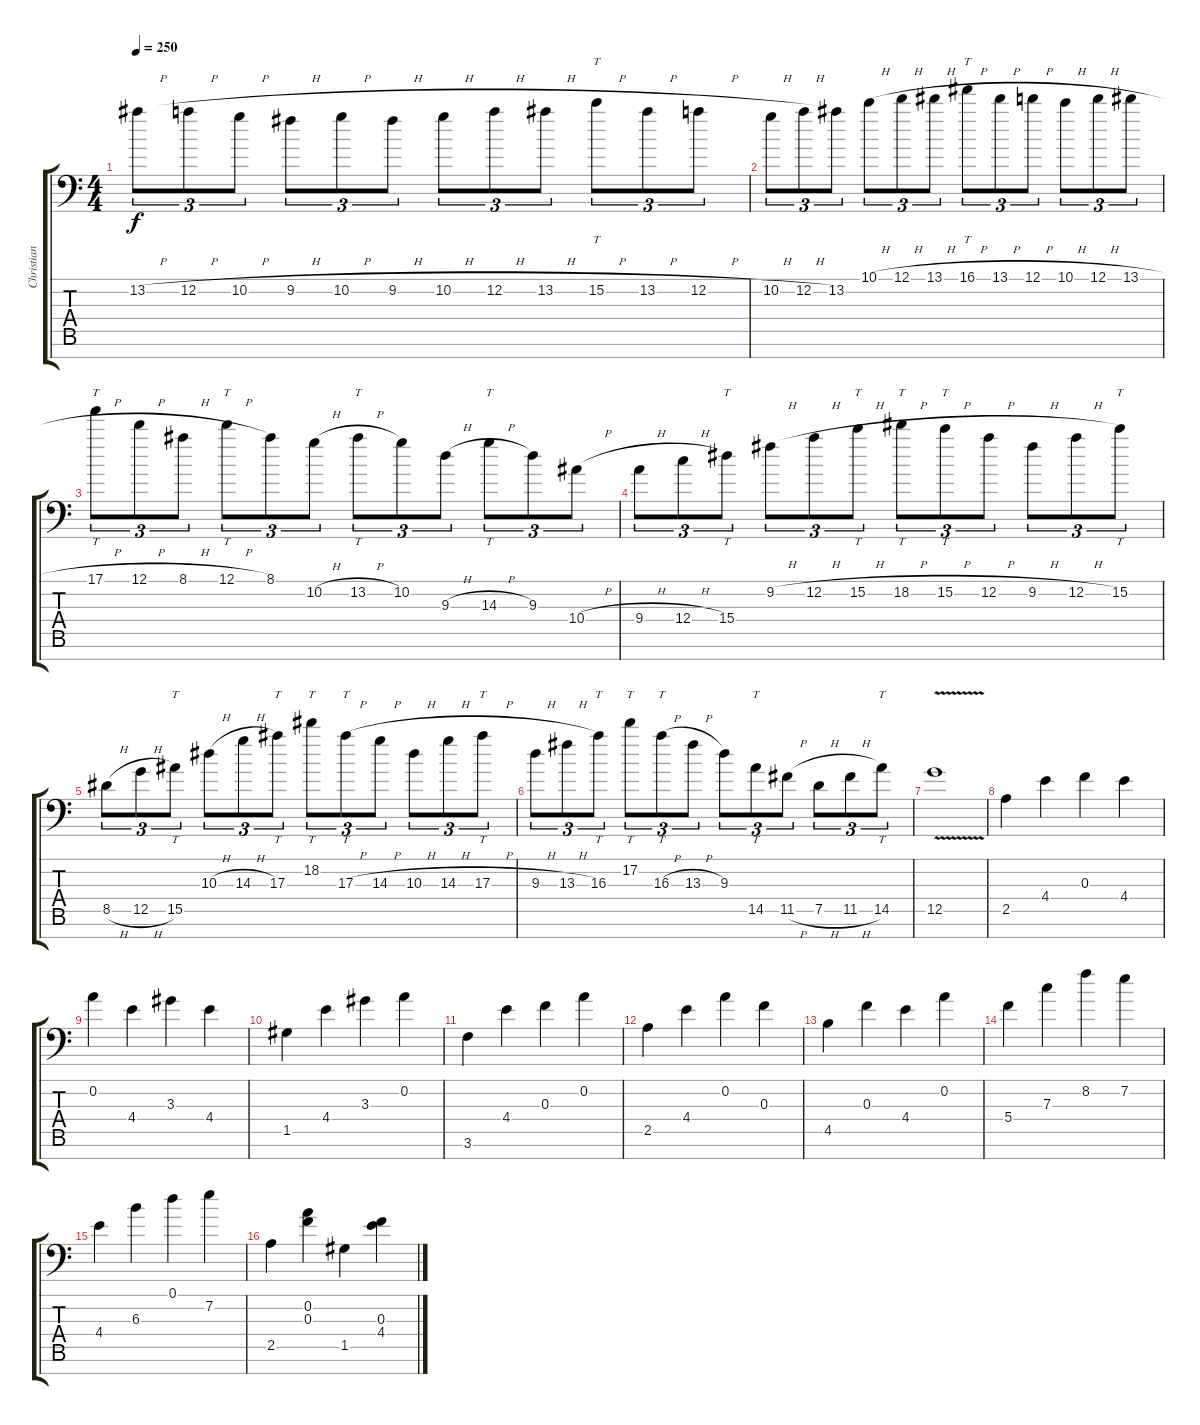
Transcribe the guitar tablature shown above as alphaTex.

\track ("Christian Muenzner" "Christian ") {instrument distortionguitar}
\staff {score tabs}
\tuning (D4 A3 F3 C3 G2 D2 A1) {hide}
\ts (4 4)
\tempo 250
\clef f4
\ks c
13.2{h}.8{tu (3 2) dy f} 12.2{h}.8{tu (3 2)} 10.2{h}.8{tu (3 2)} 9.2{h}.8{tu (3 2)} 10.2{h}.8{tu (3 2)} 9.2{h}.8{tu (3 2)} 10.2{h}.8{tu (3 2)} 12.2{h}.8{tu (3 2)} 13.2{h}.8{tu (3 2)} 15.2{h}.8{tt tu (3 2)} 13.2{h}.8{tu (3 2)} 12.2{h}.8{tu (3 2)} |
10.2{h}.8{tu (3 2)} 12.2{h}.8{tu (3 2)} 13.2.8{tu (3 2)} 10.1{h}.8{tu (3 2)} 12.1{h}.8{tu (3 2)} 13.1{h}.8{tu (3 2)} 16.1{h}.8{tt tu (3 2)} 13.1{h}.8{tu (3 2)} 12.1{h}.8{tu (3 2)} 10.1{h}.8{tu (3 2)} 12.1{h}.8{tu (3 2)} 13.1{h}.8{tu (3 2)} |
17.1{h}.8{tt tu (3 2)} 12.1{h}.8{tu (3 2)} 8.1{h}.8{tu (3 2)} 12.1{h}.8{tt tu (3 2)} 8.1.8{tu (3 2)} 10.2{h}.8{tu (3 2)} 13.2{h}.8{tt tu (3 2)} 10.2.8{tu (3 2)} 9.3{h}.8{tu (3 2)} 14.3{h}.8{tt tu (3 2)} 9.3.8{tu (3 2)} 10.4{h}.8{tu (3 2)} |
9.4{h}.8{tu (3 2)} 12.4{h}.8{tu (3 2)} 15.4.8{tt tu (3 2)} 9.2{h}.8{tu (3 2)} 12.2{h}.8{tu (3 2)} 15.2{h}.8{tt tu (3 2)} 18.2{h}.8{tt tu (3 2)} 15.2{h}.8{tt tu (3 2)} 12.2{h}.8{tu (3 2)} 9.2{h}.8{tu (3 2)} 12.2{h}.8{tu (3 2)} 15.2.8{tt tu (3 2)} |
8.5{h}.8{tu (3 2)} 12.5{h}.8{tu (3 2)} 15.5.8{tt tu (3 2)} 10.3{h}.8{tu (3 2)} 14.3{h}.8{tu (3 2)} 17.3.8{tt tu (3 2)} 18.2.8{tt tu (3 2)} 17.3{h}.8{tt tu (3 2)} 14.3{h}.8{tu (3 2)} 10.3{h}.8{tu (3 2)} 14.3{h}.8{tu (3 2)} 17.3{h}.8{tt tu (3 2)} |
9.3{h}.8{tu (3 2)} 13.3{h}.8{tu (3 2)} 16.3.8{tt tu (3 2)} 17.2.8{tt tu (3 2)} 16.3{h}.8{tt tu (3 2)} 13.3{h}.8{tu (3 2)} 9.3.8{tu (3 2)} 14.5.8{tt tu (3 2)} 11.5{h}.8{tu (3 2)} 7.5{h}.8{tu (3 2)} 11.5{h}.8{tu (3 2)} 14.5.8{tt tu (3 2)} |
12.5{v}.1 |
2.5.4 4.4.4 0.3.4 4.4.4 |
0.2.4 4.4.4 3.3.4 4.4.4 |
1.5.4 4.4.4 3.3.4 0.2.4 |
3.6.4 4.4.4 0.3.4 0.2.4 |
2.5.4 4.4.4 0.2.4 0.3.4 |
4.5.4 0.3.4 4.4.4 0.2.4 |
5.4.4 7.3.4 8.2.4 7.2.4 |
4.4.4 6.3.4 0.1.4 7.2.4 |
2.5.4 (0.2 0.3).4 1.5.4 (0.3 4.4).4
